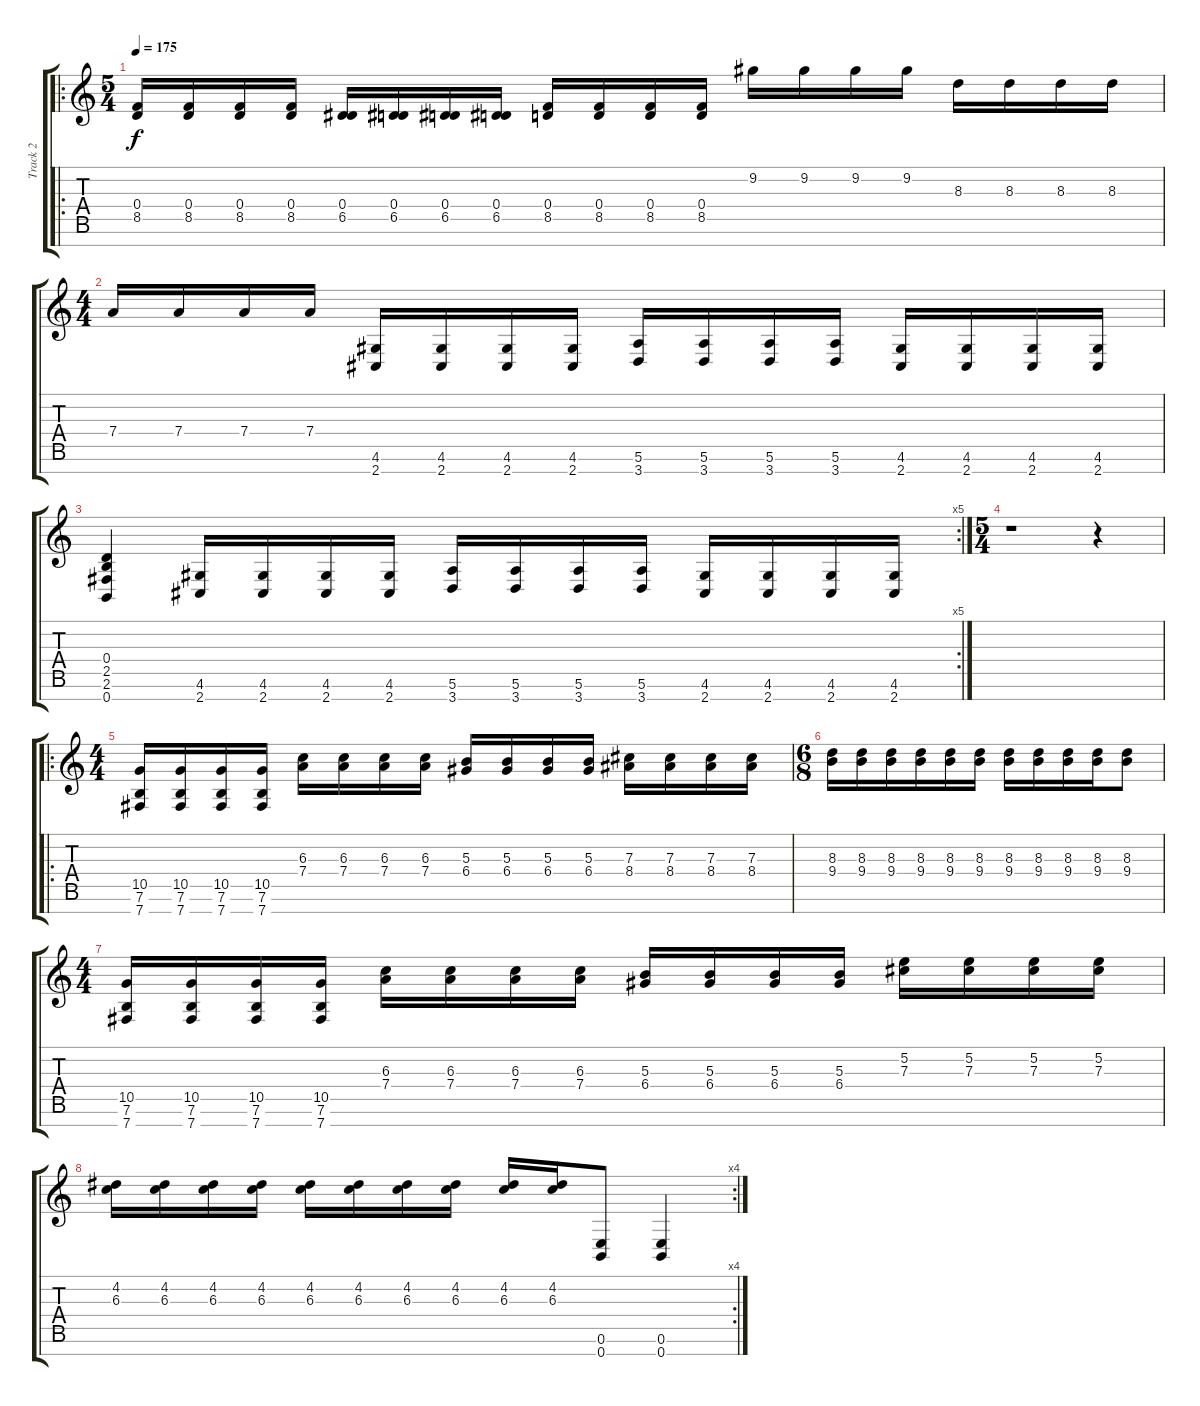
\track ("Track 2" "Track 2") {instrument distortionguitar}
\staff {score tabs}
\tuning (E4 B3 Gb3 D3 A2 E2 B1) {hide}
\ro
\ts (5 4)
\tempo 175
\clef g2
\ks c
(0.4 8.5).16{dy f} (0.4 8.5).16 (0.4 8.5).16 (0.4 8.5).16 (0.4 6.5).16 (0.4 6.5).16 (0.4 6.5).16 (0.4 6.5).16 (0.4 8.5).16 (0.4 8.5).16 (0.4 8.5).16 (0.4 8.5).16 9.2.16 9.2.16 9.2.16 9.2.16 8.3.16 8.3.16 8.3.16 8.3.16 |
\ts (4 4)
7.4.16 7.4.16 7.4.16 7.4.16 (4.6 2.7).16 (4.6 2.7).16 (4.6 2.7).16 (4.6 2.7).16 (5.6 3.7).16 (5.6 3.7).16 (5.6 3.7).16 (5.6 3.7).16 (4.6 2.7).16 (4.6 2.7).16 (4.6 2.7).16 (4.6 2.7).16 |
\rc 5
(0.4 2.5 2.6 0.7).4 (4.6 2.7).16 (4.6 2.7).16 (4.6 2.7).16 (4.6 2.7).16 (5.6 3.7).16 (5.6 3.7).16 (5.6 3.7).16 (5.6 3.7).16 (4.6 2.7).16 (4.6 2.7).16 (4.6 2.7).16 (4.6 2.7).16 |
\ts (5 4)
r.1 r.4 |
\ro
\ts (4 4)
(10.5 7.6 7.7).16 (10.5 7.6 7.7).16 (10.5 7.6 7.7).16 (10.5 7.6 7.7).16 (6.3 7.4).16 (6.3 7.4).16 (6.3 7.4).16 (6.3 7.4).16 (5.3 6.4).16 (5.3 6.4).16 (5.3 6.4).16 (5.3 6.4).16 (7.3 8.4).16 (7.3 8.4).16 (7.3 8.4).16 (7.3 8.4).16 |
\ts (6 8)
(8.3 9.4).16 (8.3 9.4).16 (8.3 9.4).16 (8.3 9.4).16 (8.3 9.4).16 (8.3 9.4).16 (8.3 9.4).16 (8.3 9.4).16 (8.3 9.4).16 (8.3 9.4).16 (8.3 9.4).8 |
\ts (4 4)
(10.5 7.6 7.7).16 (10.5 7.6 7.7).16 (10.5 7.6 7.7).16 (10.5 7.6 7.7).16 (6.3 7.4).16 (6.3 7.4).16 (6.3 7.4).16 (6.3 7.4).16 (5.3 6.4).16 (5.3 6.4).16 (5.3 6.4).16 (5.3 6.4).16 (5.2 7.3).16 (5.2 7.3).16 (5.2 7.3).16 (5.2 7.3).16 |
\rc 4
(4.2 6.3).16 (4.2 6.3).16 (4.2 6.3).16 (4.2 6.3).16 (4.2 6.3).16 (4.2 6.3).16 (4.2 6.3).16 (4.2 6.3).16 (4.2 6.3).16 (4.2 6.3).16 (0.6 0.7).8 (0.6 0.7).4
